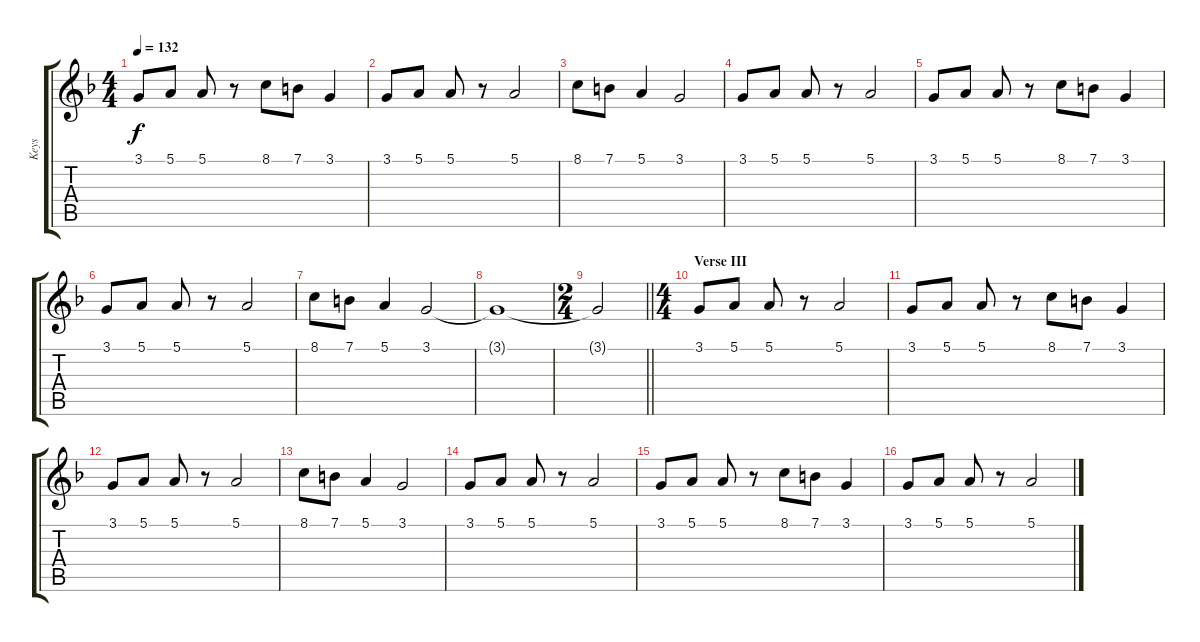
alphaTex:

\track ("Keys" "Keys") {instrument choiraahs}
\staff {score tabs}
\tuning (E4 B3 G3 D3 A2 E2) {hide}
\ts (4 4)
\tempo 132
\clef g2
\ks dminor
3.1.8{dy f} 5.1.8 5.1.8 r.8 8.1.8 7.1.8 3.1.4 |
3.1.8 5.1.8 5.1.8 r.8 5.1.2 |
8.1.8 7.1.8 5.1.4 3.1.2 |
3.1.8 5.1.8 5.1.8 r.8 5.1.2 |
3.1.8 5.1.8 5.1.8 r.8 8.1.8 7.1.8 3.1.4 |
3.1.8 5.1.8 5.1.8 r.8 5.1.2 |
8.1.8 7.1.8 5.1.4 3.1.2 |
3.1{t}.1 |
\ts (2 4)
\barLineRight lightlight
3.1{t}.2 |
\ts (4 4)
\section ("" "Verse III")
3.1.8 5.1.8 5.1.8 r.8 5.1.2 |
3.1.8 5.1.8 5.1.8 r.8 8.1.8 7.1.8 3.1.4 |
3.1.8 5.1.8 5.1.8 r.8 5.1.2 |
8.1.8 7.1.8 5.1.4 3.1.2 |
3.1.8 5.1.8 5.1.8 r.8 5.1.2 |
3.1.8 5.1.8 5.1.8 r.8 8.1.8 7.1.8 3.1.4 |
3.1.8 5.1.8 5.1.8 r.8 5.1.2
